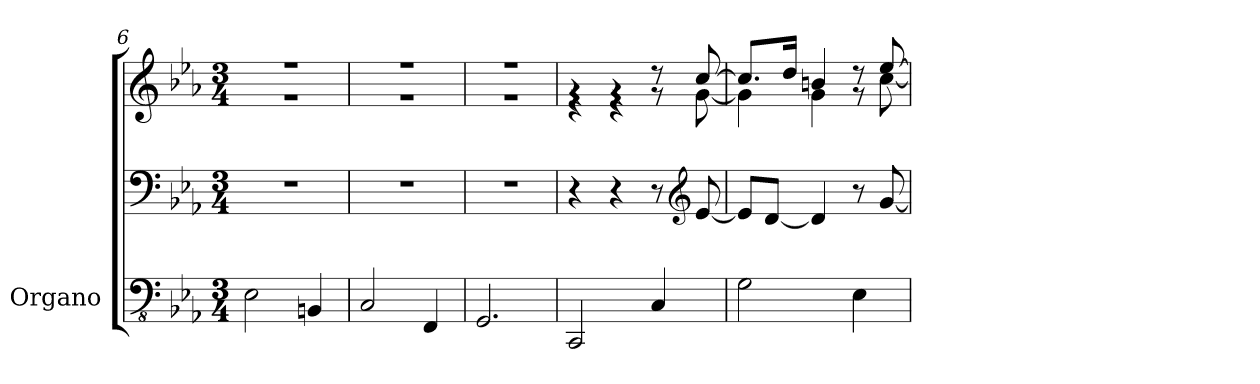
**kern	**kern	**kern
*part1	*part1	*part1
*staff3	*staff2	*staff1
*I"Organo	*	*
*clefFv4	*clefF4	*clefG2
*k[b-e-a-]	*k[b-e-a-]	*k[b-e-a-]
*M3/4	*M3/4	*M3/4
=6	=6	=6
*	*	*^
2EE-\	2.r	2.rg	2.rff
4BBBn/	.	.	.
=7	=7	=7	=7
2CC/	2.r	2.rg	2.rff
4FFF/	.	.	.
=8	=8	=8	=8
2.GGG/	2.r	2.rg	2.rff
=9	=9	=9	=9
2CCC/	4r	4rg	4r
.	4r	4rg	4r
4CC/	8r	8rg	8rdd
*	*clefG2	*	*
.	[8e-/	[8cc/	[8g\
=10	=10	=10	=10
2GG\	8e-/L]	8.cc/L]	4g\]
.	[8d/J	.	.
.	.	16dd/Jk	.
.	4d/]	4bn/	4g\
4EE-\	8r	8rg	8rdd
.	[8g/	[8ee-/	[8cc\
*	*	*v	*v
=	=	=
*-	*-	*-
